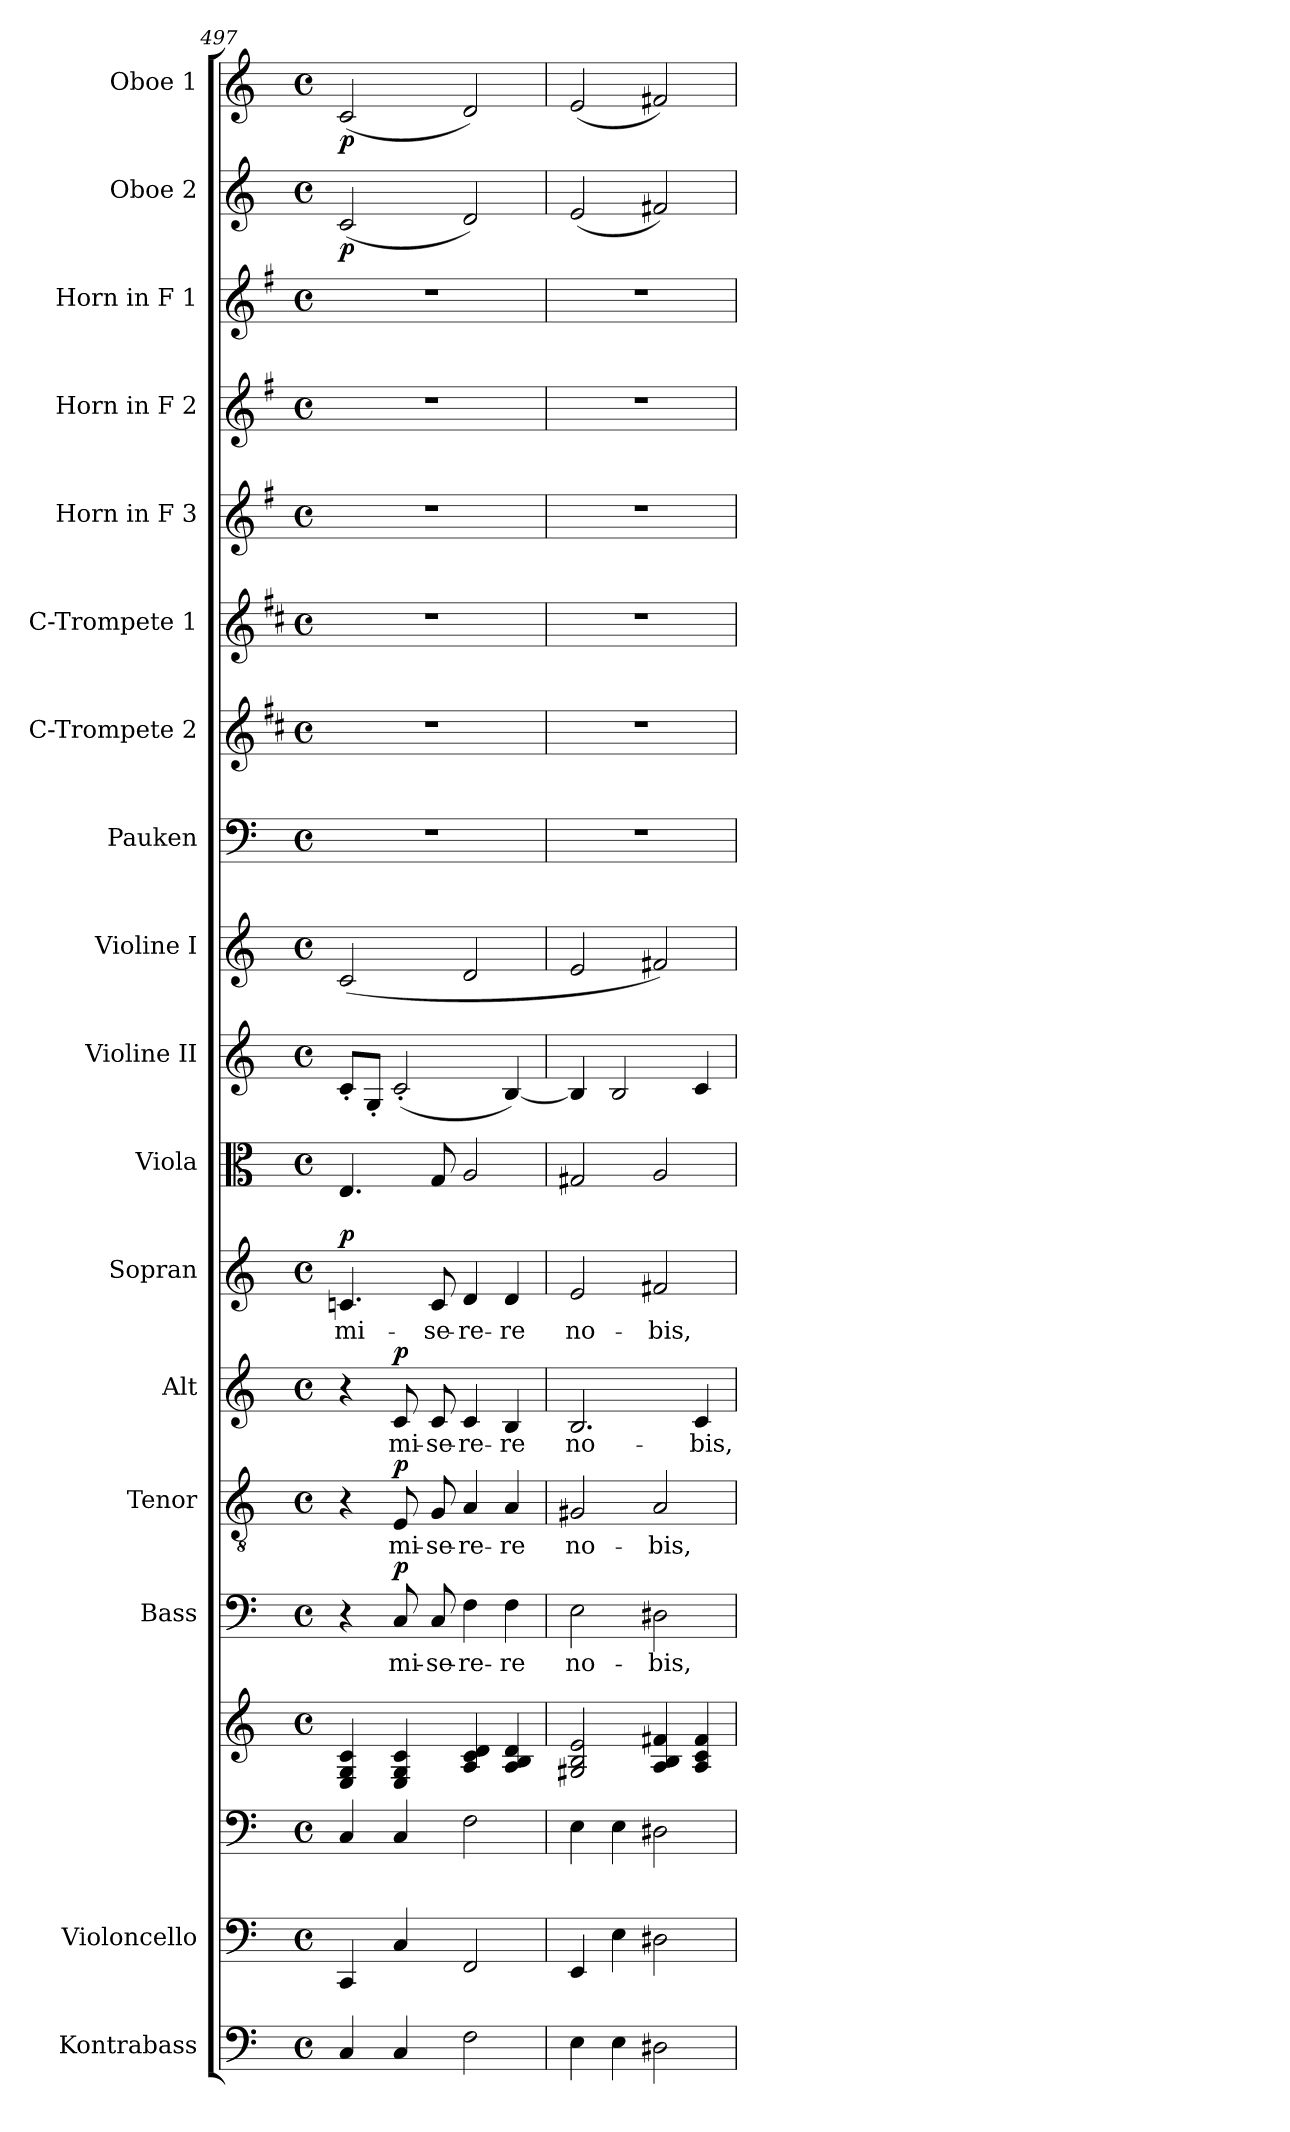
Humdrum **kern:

**kern	**kern	**kern	**kern	**kern	**text	**dynam	**kern	**text	**dynam	**kern	**text	**dynam	**kern	**text	**dynam	**kern	**kern	**kern	**kern	**kern	**kern	**kern	**kern	**kern	**kern	**dynam	**kern	**dynam
*part18	*part17	*part16	*part16	*part15	*part15	*part15	*part14	*part14	*part14	*part13	*part13	*part13	*part12	*part12	*part12	*part11	*part10	*part9	*part8	*part7	*part6	*part5	*part4	*part3	*part2	*part2	*part1	*part1
*staff19	*staff18	*staff17	*staff16	*staff15	*staff15	*staff15	*staff14	*staff14	*staff14	*staff13	*staff13	*staff13	*staff12	*staff12	*staff12	*staff11	*staff10	*staff9	*staff8	*staff7	*staff6	*staff5	*staff4	*staff3	*staff2	*staff2	*staff1	*staff1
*I"Kontrabass	*I"Violoncello	*	*	*I"Bass	*	*	*I"Tenor	*	*	*I"Alt	*	*	*I"Sopran	*	*	*I"Viola	*I"Violine II	*I"Violine I	*I"Pauken	*I"C-Trompete 2	*I"C-Trompete 1	*I"Horn in F 3	*I"Horn in F 2	*I"Horn in F 1	*I"Oboe 2	*	*I"Oboe 1	*
*I'Kb.	*I'Vc.	*	*	*I'B.	*	*	*I'T.	*	*	*I'A.	*	*	*I'S.	*	*	*I'Vla.	*I'Vl. II	*I'Vl. I	*I'Pk.	*I'C Trp. 2	*I'C Trp. 1	*	*	*	*I'Ob. 2	*	*I'Ob. 1	*
*clefF4	*clefF4	*clefF4	*clefG2	*clefF4	*	*	*clefGv2	*	*	*clefG2	*	*	*clefG2	*	*	*clefC3	*clefG2	*clefG2	*clefF4	*clefG2	*clefG2	*clefG2	*clefG2	*clefG2	*clefG2	*	*clefG2	*
*ITrd7c12	*	*	*	*	*	*	*	*	*	*	*	*	*	*	*	*	*	*	*	*ITrd1c2	*ITrd1c2	*ITrd4c7	*ITrd4c7	*ITrd4c7	*	*	*	*
*k[]	*k[]	*k[]	*k[]	*k[]	*	*	*k[]	*	*	*k[]	*	*	*k[]	*	*	*k[]	*k[]	*k[]	*k[]	*k[]	*k[]	*k[]	*k[]	*k[]	*k[]	*	*k[]	*
*C:	*C:	*C:	*C:	*C:	*	*	*C:	*	*	*C:	*	*	*C:	*	*	*C:	*C:	*C:	*C:	*C:	*C:	*C:	*C:	*C:	*C:	*	*C:	*
*M4/4	*M4/4	*M4/4	*M4/4	*M4/4	*	*	*M4/4	*	*	*M4/4	*	*	*M4/4	*	*	*M4/4	*M4/4	*M4/4	*M4/4	*M4/4	*M4/4	*M4/4	*M4/4	*M4/4	*M4/4	*	*M4/4	*
*met(c)	*met(c)	*met(c)	*met(c)	*met(c)	*	*	*met(c)	*	*	*met(c)	*	*	*met(c)	*	*	*met(c)	*met(c)	*met(c)	*met(c)	*met(c)	*met(c)	*met(c)	*met(c)	*met(c)	*met(c)	*	*met(c)	*
=497	=497	=497	=497	=497	=497	=497	=497	=497	=497	=497	=497	=497	=497	=497	=497	=497	=497	=497	=497	=497	=497	=497	=497	=497	=497	=497	=497	=497
!	!	!	!	!	!	!	!	!	!	!	!	!	!	!LO:LY:b	!LO:DY:a	!	!	!	!	!	!	!	!	!	!	!LO:DY:b	!	!LO:DY:b
4CC/	4CC/	4C/	4E/ 4G/ 4c/	4r	.	.	4r	.	.	4r	.	.	4.cn/	mi-	p	4.E/	8c'</L	(<2c/	1r	1r	1r	1r	1r	1r	(<2c/	p	(<2c/	p
.	.	.	.	.	.	.	.	.	.	.	.	.	.	.	.	.	8G'</J	.	.	.	.	.	.	.	.	.	.	.
!	!	!	!	!	!LO:LY:b	!LO:DY:a	!	!LO:LY:b	!LO:DY:a	!	!LO:LY:b	!LO:DY:a	!	!	!	!	!	!	!	!	!	!	!	!	!	!	!	!
4CC/	4C/	4C/	4E/ 4G/ 4c/	8C/	mi-	p	8E/	mi-	p	8c/	mi-	p	.	.	.	.	(<2c'</	.	.	.	.	.	.	.	.	.	.	.
!	!	!	!	!	!LO:LY:b	!	!	!LO:LY:b	!	!	!LO:LY:b	!	!	!LO:LY:b	!	!	!	!	!	!	!	!	!	!	!	!	!	!
.	.	.	.	8C/	-se-	.	8G/	-se-	.	8c/	-se-	.	8c/	-se-	.	8G/	.	.	.	.	.	.	.	.	.	.	.	.
!	!	!	!	!	!LO:LY:b	!	!	!LO:LY:b	!	!	!LO:LY:b	!	!	!LO:LY:b	!	!	!	!	!	!	!	!	!	!	!	!	!	!
2FF\	2FF/	2F\	4A/ 4c/ 4d/	4F\	-re-	.	4A/	-re-	.	4c/	-re-	.	4d/	-re-	.	2A/	.	2d/	.	.	.	.	.	.	2d/)	.	2d/)	.
!	!	!	!	!	!LO:LY:b	!	!	!LO:LY:b	!	!	!LO:LY:b	!	!	!LO:LY:b	!	!	!	!	!	!	!	!	!	!	!	!	!	!
.	.	.	4A/ 4B/ 4d/	4F\	-re	.	4A/	-re	.	4B/	-re	.	4d/	-re	.	.	[4B/)	.	.	.	.	.	.	.	.	.	.	.
=498	=498	=498	=498	=498	=498	=498	=498	=498	=498	=498	=498	=498	=498	=498	=498	=498	=498	=498	=498	=498	=498	=498	=498	=498	=498	=498	=498	=498
!	!	!	!	!	!LO:LY:b	!	!	!LO:LY:b	!	!	!LO:LY:b	!	!	!LO:LY:b	!	!	!	!	!	!	!	!	!	!	!	!	!	!
4EE\	4EE/	4E\	2G#X/ 2B/ 2e/	2E\	no-	.	2G#X/	no-	.	2.B/	no-	.	2e/	no-	.	2G#X/	4B/]	2e/	1r	1r	1r	1r	1r	1r	(<2e/	.	(<2e/	.
4EE\	4E\	4E\	.	.	.	.	.	.	.	.	.	.	.	.	.	.	2B/	.	.	.	.	.	.	.	.	.	.	.
!	!	!	!	!	!LO:LY:b	!	!	!LO:LY:b	!	!	!	!	!	!LO:LY:b	!	!	!	!	!	!	!	!	!	!	!	!	!	!
2DD#X\	2D#X\	2D#X\	4A/ 4B/ 4f#X/	2D#X\	-bis,	.	2A/	-bis,	.	.	.	.	2f#X/	-bis,	.	2A/	.	2f#X/)	.	.	.	.	.	.	2f#X/)	.	2f#X/)	.
!	!	!	!	!	!	!	!	!	!	!	!LO:LY:b	!	!	!	!	!	!	!	!	!	!	!	!	!	!	!	!	!
.	.	.	4A/ 4c/ 4f#/	.	.	.	.	.	.	4c/	-bis,	.	.	.	.	.	4c/	.	.	.	.	.	.	.	.	.	.	.
=	=	=	=	=	=	=	=	=	=	=	=	=	=	=	=	=	=	=	=	=	=	=	=	=	=	=	=	=
*-	*-	*-	*-	*-	*-	*-	*-	*-	*-	*-	*-	*-	*-	*-	*-	*-	*-	*-	*-	*-	*-	*-	*-	*-	*-	*-	*-	*-
